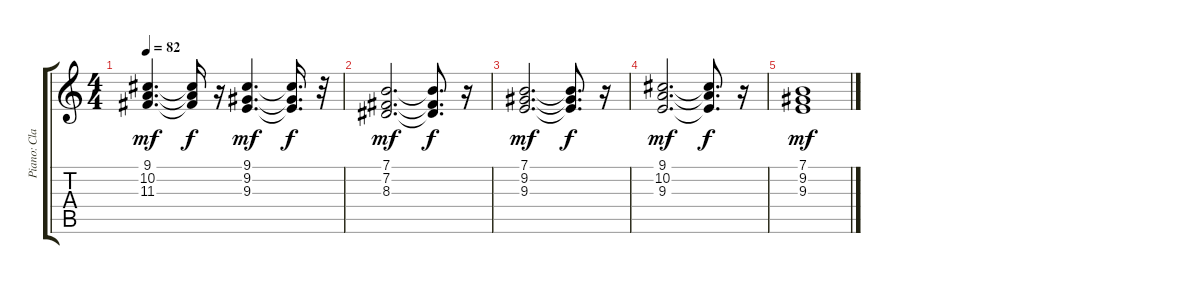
\track ("Piano: Clarence Öfwerman" "Piano: Cla") {instrument acousticgrandpiano}
\staff {score tabs}
\tuning (E4 B3 G3 D3 A2 E2) {hide}
\ts (4 4)
\tempo 82
\clef g2
\ks c
(9.1 10.2 11.3).4{d dy mf} (9.1{t} 10.2{t} 11.3{t}).16{dy f} r.16 (9.1 9.2 9.3).4{d dy mf} (9.1{t} 9.2{t} 9.3{t}).16{d dy f} r.32 |
(7.1 7.2 8.3).2{d dy mf} (7.1{t} 7.2{t} 8.3{t}).8{d dy f} r.16 |
(7.1 9.2 9.3).2{d dy mf} (7.1{t} 9.2{t} 9.3{t}).8{d dy f} r.16 |
(9.1 10.2 9.3).2{d dy mf} (9.1{t} 10.2{t} 9.3{t}).8{d dy f} r.16 |
(7.1 9.2 9.3).1{dy mf}
